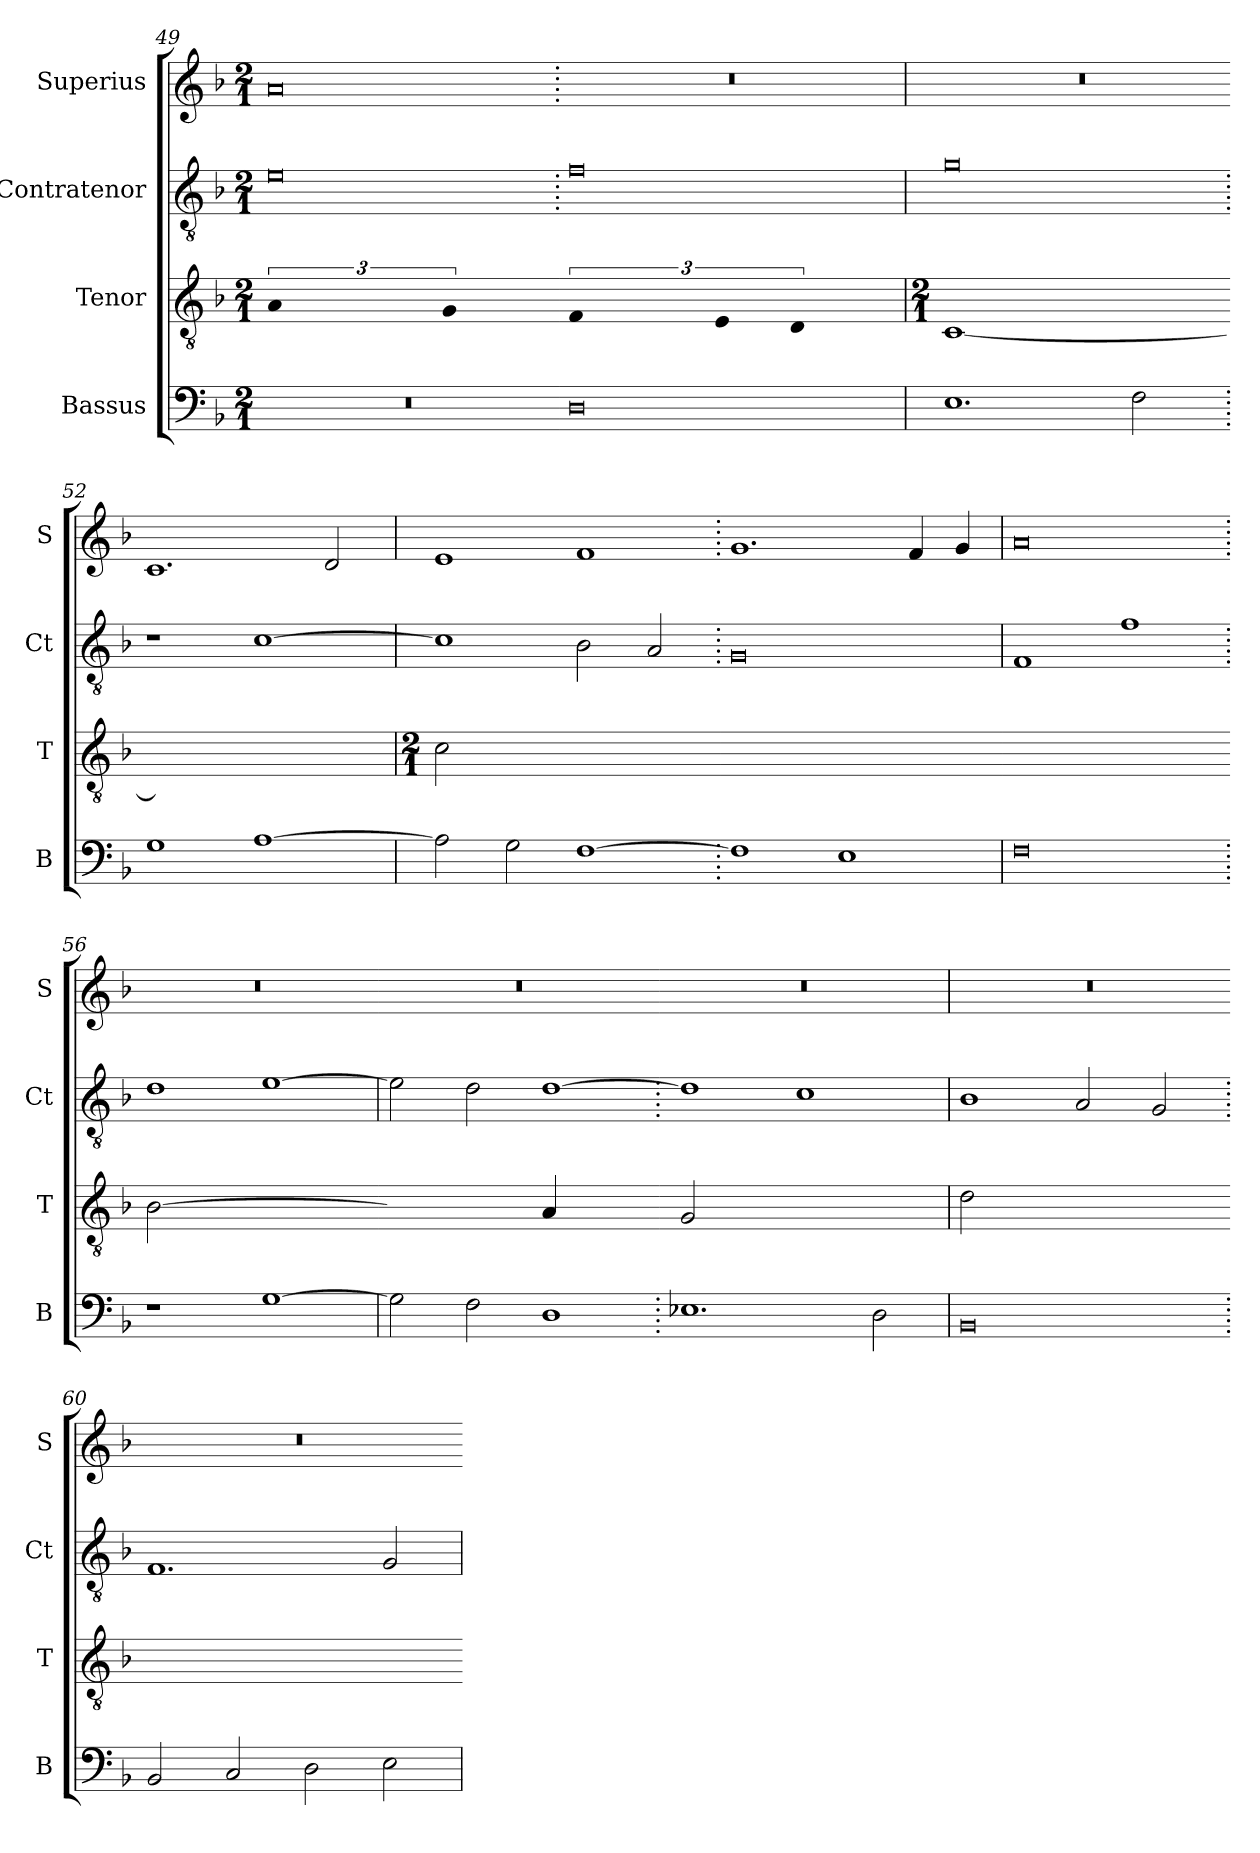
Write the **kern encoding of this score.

**kern	**kern	**kern	**kern
*part4	*part3	*part2	*part1
*staff4	*staff3	*staff2	*staff1
*I"Bassus	*I"Tenor	*I"Contratenor	*I"Superius
*I'B	*I'T	*I'Ct	*I'S
*clefF4	*clefGv2	*clefGv2	*clefG2
*k[b-]	*k[b-]	*k[b-]	*k[b-]
*d:	*d:	*d:	*d:
*M2/1	*M2/1	*M2/1	*M2/1
=49	=49	=49	=49
!	!LO:N:vis=1	!	!
0r	3%4A	0e	0a
!	!LO:N:vis=2	!	!
.	3%2G	.	.
=50.	=50-	=50.	=50.
!	!LO:N:vis=2	!	!
0D	3%2.F	0f	0r
!	!LO:N:vis=4	!	!
.	3E	.	.
!	!LO:N:vis=2	!	!
.	3%2D	.	.
=51	=51	=51	=51
*	*M2/1	*	*
!	!LO:N:vis=1	!	!
1.E	[0C	0g	0r
2F	.	.	.
=52.	=52-	=52.	=52.
!	!LO:N:vis=1	!	!
1G	0Cyy]	1r	1.c
[1A	.	[1c	.
.	.	.	2d
=53	=53	=53	=53
*	*M2/1	*	*
!	!LO:N:vis=2	!	!
2A]	[y0c	1c]	1e
2G	.	.	.
[1F	.	2B-	1f
.	.	2A	.
=54.	=54-	=54.	=54.
!	!LO:N:vis=2	!	!
1F]	0cyy_	0G	1.g
1E	.	.	.
.	.	.	4f
.	.	.	4g
=55	=55-	=55	=55
!	!LO:N:vis=2	!	!
0F	0cyy]	1F	0a
.	.	1f	.
=56.	=56-	=56.	=56.
!	!LO:N:vis=2	!	!
1r	[0B-	1d	0r
[1G	.	[1e	.
=57	=57-	=57	=57
!	!LO:N:vis=4	!	!
2G]	1B-yy]	2e]	0r
2F	.	2d	.
!	!LO:N:vis=4	!	!
1D	1A	[1d	.
=58.	=58-	=58.	=58.
!	!LO:N:vis=2	!	!
1.E-X	0G	1d]	0r
.	.	1c	.
2D	.	.	.
=59	=59	=59	=59
!	!LO:N:vis=2	!	!
0BB-	[y0d	1B-	0r
.	.	2A	.
.	.	2G	.
=60.	=60-	=60.	=60.
!	!LO:N:vis=2	!	!
2BB-	0dyy_	1.F	0r
2C	.	.	.
2D	.	.	.
2E	.	2G	.
=	=-	=	=
*-	*-	*-	*-
